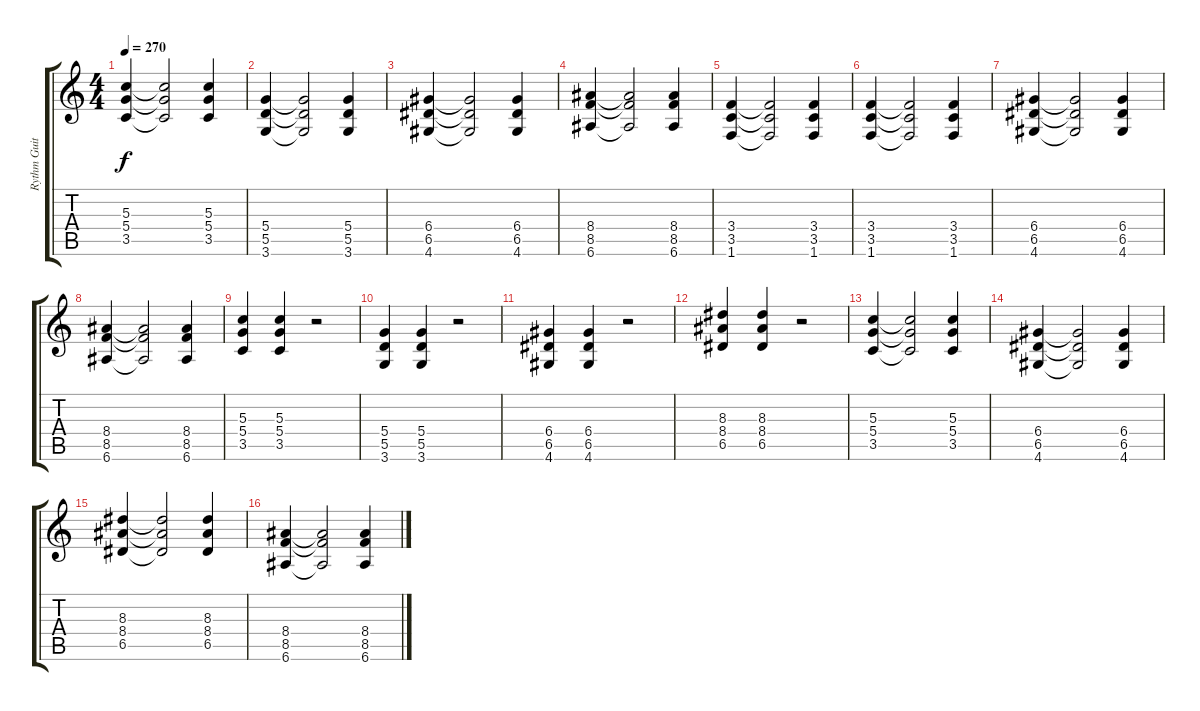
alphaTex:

\track ("Rythm Guitar" "Rythm Guit") {instrument overdrivenguitar}
\staff {score tabs}
\tuning (E4 B3 G3 D3 A2 E2) {hide}
\ts (4 4)
\tempo 270
\clef g2
\ks c
(5.3 5.4 3.5).4{dy f instrument electricguitarclean} (5.3{t} 5.4{t} 3.5{t}).2 (5.3 5.4 3.5).4 |
(5.4 5.5 3.6).4 (5.4{t} 5.5{t} 3.6{t}).2 (5.4 5.5 3.6).4 |
(6.4 6.5 4.6).4 (6.4{t} 6.5{t} 4.6{t}).2 (6.4 6.5 4.6).4 |
(8.4 8.5 6.6).4 (8.4{t} 8.5{t} 6.6{t}).2 (8.4 8.5 6.6).4 |
(3.4 3.5 1.6).4 (3.4{t} 3.5{t} 1.6{t}).2 (3.4 3.5 1.6).4 |
(3.4 3.5 1.6).4 (3.4{t} 3.5{t} 1.6{t}).2 (3.4 3.5 1.6).4 |
(6.4 6.5 4.6).4 (6.4{t} 6.5{t} 4.6{t}).2 (6.4 6.5 4.6).4 |
(8.4 8.5 6.6).4 (8.4{t} 8.5{t} 6.6{t}).2 (8.4 8.5 6.6).4 |
(5.3 5.4 3.5).4 (5.3 5.4 3.5).4 r.2 |
(5.4 5.5 3.6).4 (5.4 5.5 3.6).4 r.2 |
(6.4 6.5 4.6).4 (6.4 6.5 4.6).4 r.2 |
(8.3 8.4 6.5).4 (8.3 8.4 6.5).4 r.2 |
(5.3 5.4 3.5).4 (5.3{t} 5.4{t} 3.5{t}).2 (5.3 5.4 3.5).4 |
(6.4 6.5 4.6).4 (6.4{t} 6.5{t} 4.6{t}).2 (6.4 6.5 4.6).4 |
(8.3 8.4 6.5).4 (8.3{t} 8.4{t} 6.5{t}).2 (8.3 8.4 6.5).4 |
(8.4 8.5 6.6).4 (8.4{t} 8.5{t} 6.6{t}).2 (8.4 8.5 6.6).4
